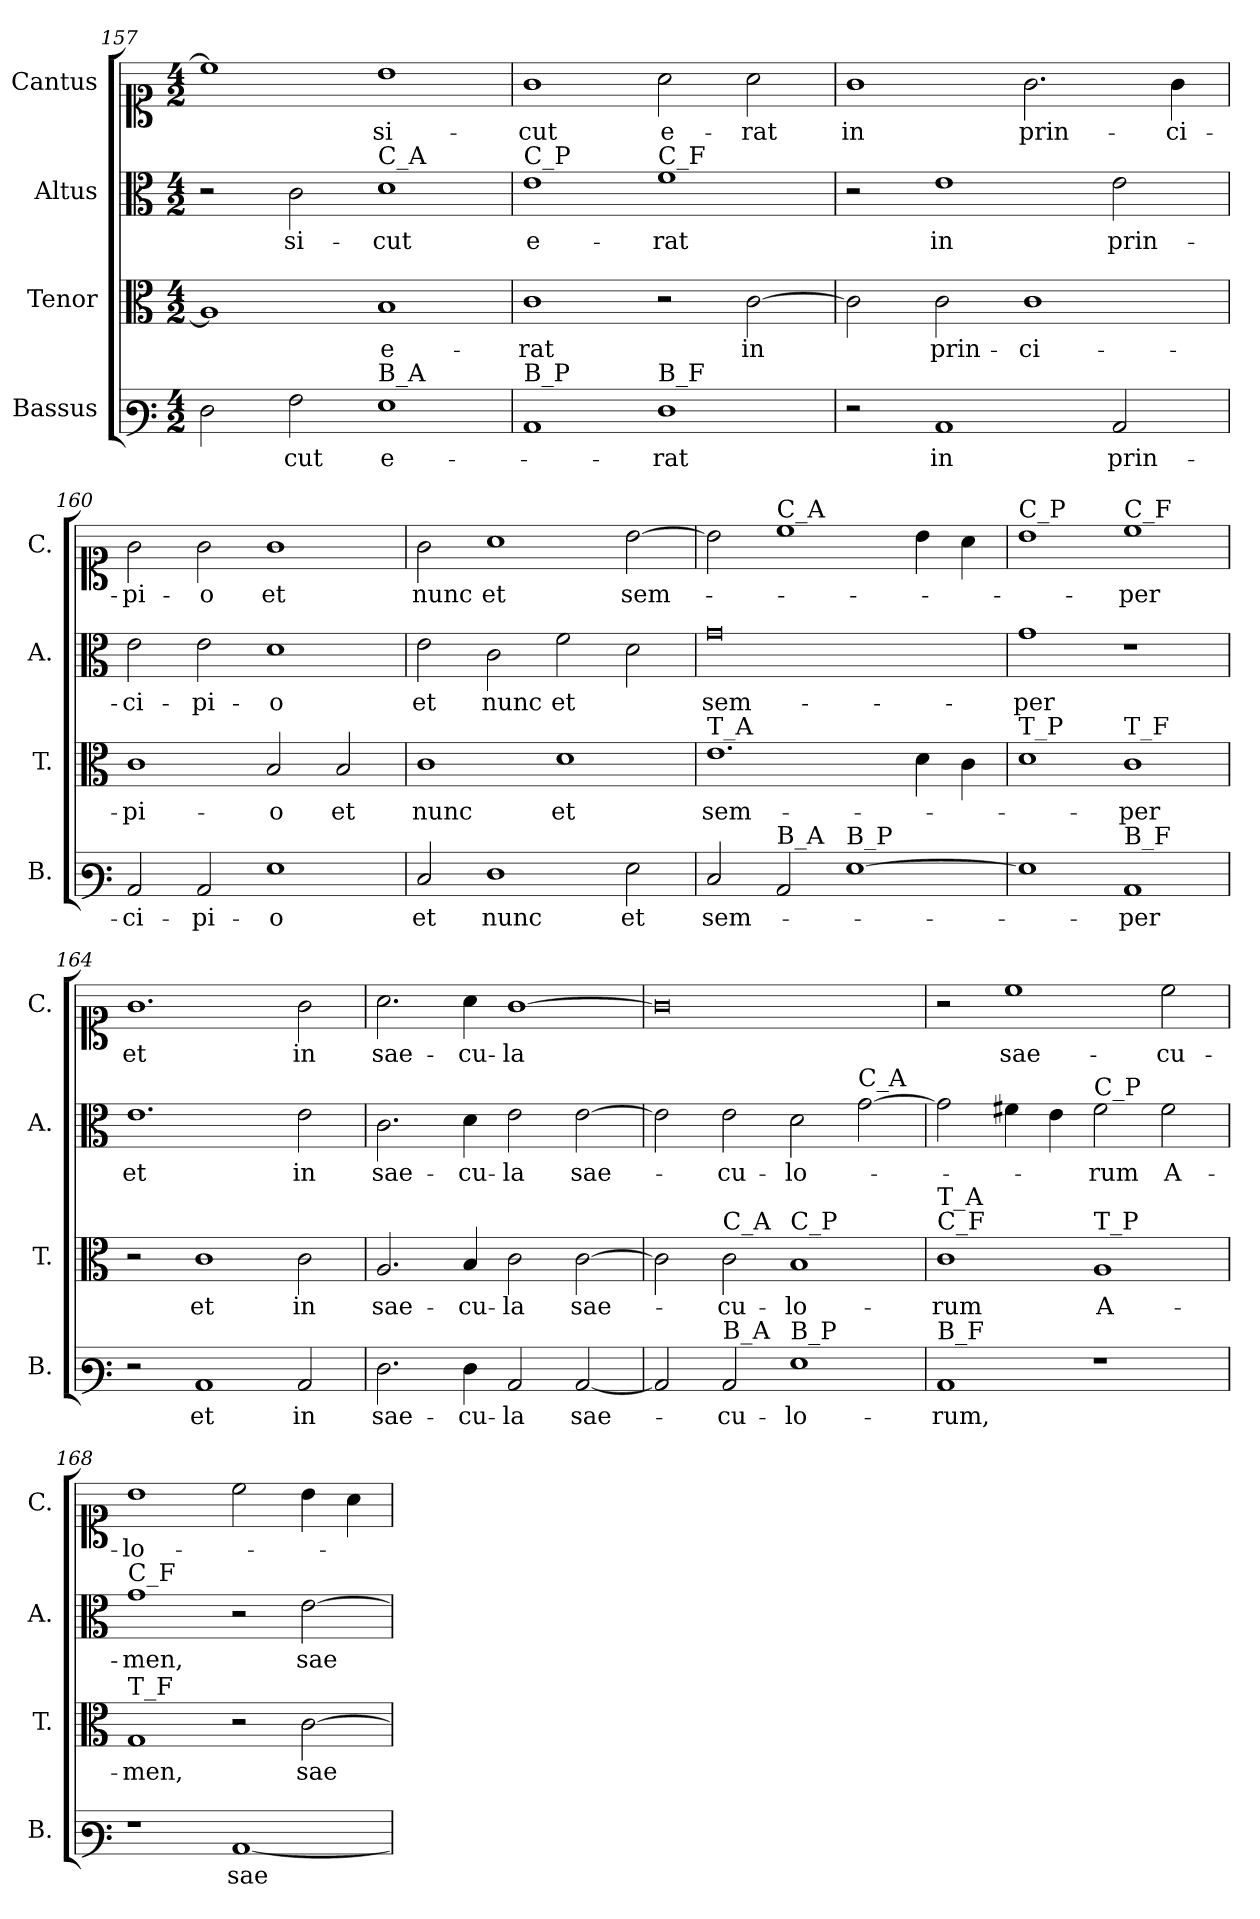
**kern	**text	**kern	**text	**kern	**text	**kern	**text
*part4	*part4	*part3	*part3	*part2	*part2	*part1	*part1
*staff4	*staff4	*staff3	*staff3	*staff2	*staff2	*staff1	*staff1
*I"Bassus	*	*I"Tenor	*	*I"Altus	*	*I"Cantus	*
*I'B.	*	*I'T.	*	*I'A.	*	*I'C.	*
*clefF3	*	*clefC3	*	*clefC3	*	*clefC1	*
*k[]	*	*k[]	*	*k[]	*	*k[]	*
*M4/2	*	*M4/2	*	*M4/2	*	*M4/2	*
=157	=157	=157	=157	=157	=157	=157	=157
2F\	.	1A]	.	2r	.	1cc]	.
2A\	-cut	.	.	2c\	si-	.	.
!	!	!	!	!LO:TX:a:t=C_A	!	!	!
!LO:TX:a:t=B_A	!	!	!	!	!	!	!
1G	e-	1B	e-	1d	-cut	1b	si-
=158	=158	=158	=158	=158	=158	=158	=158
!	!	!	!	!LO:TX:a:t=C_P	!	!	!
!LO:TX:a:t=B_P	!	!	!	!	!	!	!
1C	.	1c	-rat	1e	e-	1g	-cut
!	!	!	!	!LO:TX:a:t=C_F	!	!	!
!LO:TX:a:t=B_F	!	!	!	!	!	!	!
1F	-rat	2r	.	1f	-rat	2a\	e-
.	.	[2c\	in	.	.	2a\	-rat
=159	=159	=159	=159	=159	=159	=159	=159
2r	.	2c\]	.	2r	.	1g	in
1C	in	2c\	prin-	1e	in	.	.
.	.	1c	-ci-	.	.	2.g\	prin-
2C/	prin-	.	.	2e\	prin-	.	.
.	.	.	.	.	.	4g\	-ci-
!!LO:LB:g=z
=160	=160	=160	=160	=160	=160	=160	=160
2C/	-ci-	1c	-pi-	2e\	-ci-	2g\	-pi-
2C/	-pi-	.	.	2e\	-pi-	2g\	-o
1G	-o	2B/	-o	1d	-o	1g	et
.	.	2B/	et	.	.	.	.
=161	=161	=161	=161	=161	=161	=161	=161
2E/	et	1c	nunc	2e\	et	2g\	nunc
1F	nunc	.	.	2c\	nunc	1a	et
.	.	1d	et	2f\	et	.	.
2G\	et	.	.	2d\	.	[2b\	sem-
=162	=162	=162	=162	=162	=162	=162	=162
!	!	!LO:TX:a:t=T_A	!	!	!	!	!
2E/	sem-	1.e	sem-	0g	sem-	2b\]	.
!	!	!	!	!	!	!LO:TX:a:t=C_A	!
!LO:TX:a:t=B_A	!	!	!	!	!	!	!
2C/	.	.	.	.	.	1cc	.
!LO:TX:a:t=B_P	!	!	!	!	!	!	!
[1G	.	.	.	.	.	.	.
.	.	4d\	.	.	.	4b\	.
.	.	4c\	.	.	.	4a\	.
=163	=163	=163	=163	=163	=163	=163	=163
!	!	!	!	!	!	!LO:TX:a:t=C_P	!
!	!	!LO:TX:a:t=T_P	!	!	!	!	!
1G]	.	1d	.	1g	-per	1b	.
!	!	!	!	!	!	!LO:TX:a:t=C_F	!
!	!	!LO:TX:a:t=T_F	!	!	!	!	!
!LO:TX:a:t=B_F	!	!	!	!	!	!	!
1C	-per	1c	-per	1r	.	1cc	-per
=164	=164	=164	=164	=164	=164	=164	=164
2r	.	2r	.	1.e	et	1.g	et
1C	et	1c	et	.	.	.	.
2C/	in	2c\	in	2e\	in	2g\	in
=165	=165	=165	=165	=165	=165	=165	=165
2.F\	sae-	2.A/	sae-	2.c\	sae-	2.a\	sae-
4F\	-cu-	4B/	-cu-	4d\	-cu-	4a\	-cu-
2C/	-la	2c\	-la	2e\	-la	[1g	-la
[2C/	sae-	[2c\	sae-	[2e\	sae-	.	.
!!LO:PB:g=z
=166	=166	=166	=166	=166	=166	=166	=166
2C/]	.	2c\]	.	2e\]	.	0g]	.
!	!	!LO:TX:a:t=C_A	!	!	!	!	!
!LO:TX:a:t=B_A	!	!	!	!	!	!	!
2C/	-cu-	2c\	-cu-	2e\	-cu-	.	.
!	!	!LO:TX:a:t=C_P	!	!	!	!	!
!LO:TX:a:t=B_P	!	!	!	!	!	!	!
1G	-lo-	1B	-lo-	2d\	-lo-	.	.
!	!	!	!	!LO:TX:a:t=C_A	!	!	!
.	.	.	.	[2g\	.	.	.
=167	=167	=167	=167	=167	=167	=167	=167
!	!	!LO:TX:a:t=C_F	!	!	!	!	!
!	!	!LO:TX:a:t=T_A	!	!	!	!	!
!LO:TX:a:t=B_F	!	!	!	!	!	!	!
1C	-rum,	1c	-rum	2g\]	.	2r	.
.	.	.	.	4f#X\	.	1cc	sae-
.	.	.	.	4e\	.	.	.
!	!	!	!	!LO:TX:a:t=C_P	!	!	!
!	!	!LO:TX:a:t=T_P	!	!	!	!	!
1r	.	1A	A-	2f#\	-rum	.	.
.	.	.	.	2f#\	A-	2cc\	-cu-
=168	=168	=168	=168	=168	=168	=168	=168
!	!	!	!	!LO:TX:a:t=C_F	!	!	!
!	!	!LO:TX:a:t=T_F	!	!	!	!	!
1r	.	1G	-men,	1g	-men,	1b	-lo-
[1C	sae-	2r	.	2r	.	2cc\	.
.	.	[2c\	sae-	[2e\	sae-	4b\	.
.	.	.	.	.	.	4a\	.
=	=	=	=	=	=	=	=
*-	*-	*-	*-	*-	*-	*-	*-
